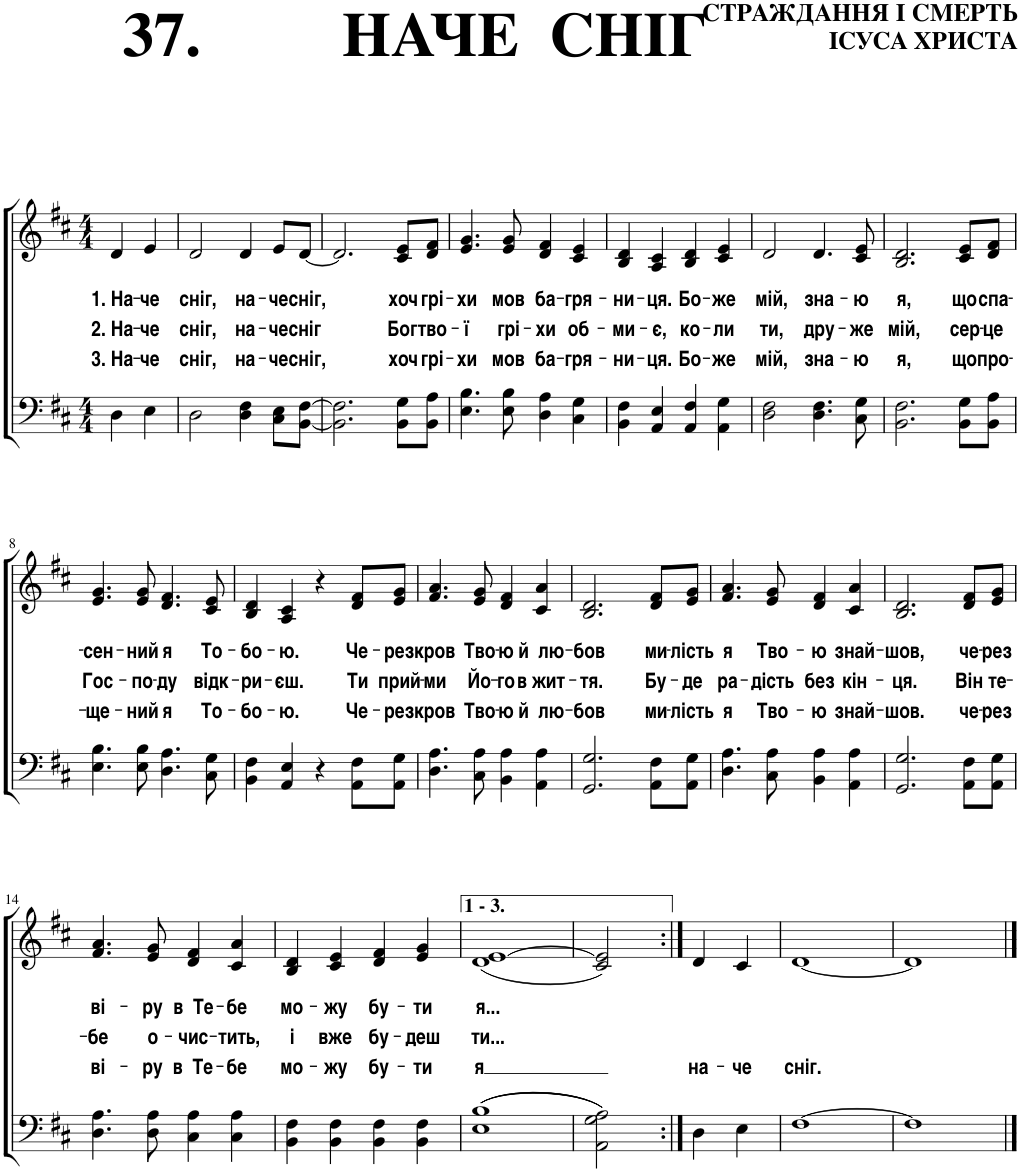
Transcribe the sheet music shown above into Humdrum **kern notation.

**kern	**kern	**text	**text	**text	**text
*part2	*part1	*part1	*part1	*part1	*part1
*staff2	*staff1	*staff1	*staff1	*staff1	*staff1
*I"Бас	*I"Сопрано	*	*	*	*
*clefF4	*clefG2	*	*	*	*
*k[f#c#]	*k[f#c#]	*	*	*	*
*M4/4	*M4/4	*	*	*	*
=1	=1	=1	=1	=1	=1
!	!	!	!LO:LY:b	!LO:LY:b	!LO:LY:b
4D\	4d/	.	1. На-	2. На-	3. На-
!	!	!	!LO:LY:b	!LO:LY:b	!LO:LY:b
4E\	4e/	.	-че	-че	-че
=2	=2	=2	=2	=2	=2
!	!	!	!LO:LY:b	!LO:LY:b	!LO:LY:b
2D\	2d/	.	сніг,	сніг,	сніг,
!	!	!	!LO:LY:b	!LO:LY:b	!LO:LY:b
4D\ 4F#\	4d/	.	на-	на-	на-
!	!	!	!LO:LY:b	!LO:LY:b	!LO:LY:b
8C#\ 8E\L	8e/L	.	-че	-че	-че
!	!	!	!LO:LY:b	!LO:LY:b	!LO:LY:b
[8BB\ [8F#\J	[8d/J	.	сніг,	сніг	сніг,
=3	=3	=3	=3	=3	=3
2.BB\] 2.F#\]	2.d/]	.	.	.	.
!	!	!	!LO:LY:b	!LO:LY:b	!LO:LY:b
8BB\ 8G\L	8c#/ 8e/L	.	хоч	Бог	хоч
!	!	!	!LO:LY:b	!LO:LY:b	!LO:LY:b
8BB\ 8A\J	8d/ 8f#/J	.	грі-	тво-	грі-
=4	=4	=4	=4	=4	=4
!	!	!	!LO:LY:b	!LO:LY:b	!LO:LY:b
4.E\ 4.B\	4.e/ 4.g/	.	-хи	-ї	-хи
!	!	!	!LO:LY:b	!LO:LY:b	!LO:LY:b
8E\ 8B\	8e/ 8g/	.	мов	грі-	мов
!	!	!	!LO:LY:b	!LO:LY:b	!LO:LY:b
4D\ 4A\	4d/ 4f#/	.	ба-	-хи	ба-
!	!	!	!LO:LY:b	!LO:LY:b	!LO:LY:b
4C#\ 4G\	4c#/ 4e/	.	-гря-	об-	-гря-
=5	=5	=5	=5	=5	=5
!	!	!	!LO:LY:b	!LO:LY:b	!LO:LY:b
4BB\ 4F#\	4B/ 4d/	.	-ни-	-ми-	-ни-
!	!	!	!LO:LY:b	!LO:LY:b	!LO:LY:b
4AA/ 4E/	4A/ 4c#/	.	-ця.	-є,	-ця.
!	!	!	!LO:LY:b	!LO:LY:b	!LO:LY:b
4AA/ 4F#/	4B/ 4d/	.	Бо-	ко-	Бо-
!	!	!	!LO:LY:b	!LO:LY:b	!LO:LY:b
4AA\ 4G\	4c#/ 4e/	.	-же	-ли	-же
=6	=6	=6	=6	=6	=6
!	!	!	!LO:LY:b	!LO:LY:b	!LO:LY:b
2D\ 2F#\	2d/	.	мій,	ти,	мій,
!	!	!	!LO:LY:b	!LO:LY:b	!LO:LY:b
4.D\ 4.F#\	4.d/	.	зна-	дру-	зна-
!	!	!	!LO:LY:b	!LO:LY:b	!LO:LY:b
8C#\ 8G\	8c#/ 8e/	.	-ю	-же	-ю
=7	=7	=7	=7	=7	=7
!	!	!	!LO:LY:b	!LO:LY:b	!LO:LY:b
2.BB\ 2.F#\	2.B/ 2.d/	.	я,	мій,	я,
!	!	!	!LO:LY:b	!LO:LY:b	!LO:LY:b
8BB\ 8G\L	8c#/ 8e/L	.	що	сер-	що
!	!	!	!LO:LY:b	!LO:LY:b	!LO:LY:b
8BB\ 8A\J	8d/ 8f#/J	.	спа-	-це	про-
!!LO:LB:g=z
=8	=8	=8	=8	=8	=8
!	!	!	!LO:LY:b	!LO:LY:b	!LO:LY:b
4.E\ 4.B\	4.e/ 4.g/	.	-сен-	Гос-	-ще-
!	!	!	!LO:LY:b	!LO:LY:b	!LO:LY:b
8E\ 8B\	8e/ 8g/	.	-ний	-по-	-ний
!	!	!	!LO:LY:b	!LO:LY:b	!LO:LY:b
4.D\ 4.A\	4.d/ 4.f#/	.	я	-ду	я
!	!	!	!LO:LY:b	!LO:LY:b	!LO:LY:b
8C#\ 8G\	8c#/ 8e/	.	То-	відк-	То-
=9	=9	=9	=9	=9	=9
!	!	!	!LO:LY:b	!LO:LY:b	!LO:LY:b
4BB\ 4F#\	4B/ 4d/	.	-бо-	-ри-	-бо-
!	!	!	!LO:LY:b	!LO:LY:b	!LO:LY:b
4AA/ 4E/	4A/ 4c#/	.	-ю.	-єш.	-ю.
4r	4r	.	.	.	.
!	!	!	!LO:LY:b	!LO:LY:b	!LO:LY:b
8AA\ 8F#\L	8d/ 8f#/L	.	Че-	Ти	Че-
!	!	!	!LO:LY:b	!LO:LY:b	!LO:LY:b
8AA\ 8G\J	8e/ 8g/J	.	-рез	прий-	-рез
=10	=10	=10	=10	=10	=10
!	!	!	!LO:LY:b	!LO:LY:b	!LO:LY:b
4.D\ 4.A\	4.f#/ 4.a/	.	кров	-ми	кров
!	!	!	!LO:LY:b	!LO:LY:b	!LO:LY:b
8C#\ 8A\	8e/ 8g/	.	Тво-	Йо-	Тво-
!	!	!	!LO:LY:b	!LO:LY:b	!LO:LY:b
4BB\ 4A\	4d/ 4f#/	.	-ю	-го	-ю
!	!	!	!LO:LY:b	!LO:LY:b	!LO:LY:b
4AA\ 4A\	4c#/ 4a/	.	й лю-	в жит-	й лю-
=11	=11	=11	=11	=11	=11
!	!	!	!LO:LY:b	!LO:LY:b	!LO:LY:b
2.GG/ 2.G/	2.B/ 2.d/	.	-бов	-тя.	-бов
!	!	!	!LO:LY:b	!LO:LY:b	!LO:LY:b
8AA\ 8F#\L	8d/ 8f#/L	.	ми-	Бу-	ми-
!	!	!	!LO:LY:b	!LO:LY:b	!LO:LY:b
8AA\ 8G\J	8e/ 8g/J	.	-лість	-де	-лість
=12	=12	=12	=12	=12	=12
!	!	!	!LO:LY:b	!LO:LY:b	!LO:LY:b
4.D\ 4.A\	4.f#/ 4.a/	.	я	ра-	я
!	!	!	!LO:LY:b	!LO:LY:b	!LO:LY:b
8C#\ 8A\	8e/ 8g/	.	Тво-	-дість	Тво-
!	!	!	!LO:LY:b	!LO:LY:b	!LO:LY:b
4BB\ 4A\	4d/ 4f#/	.	-ю	без	-ю
!	!	!	!LO:LY:b	!LO:LY:b	!LO:LY:b
4AA\ 4A\	4c#/ 4a/	.	знай-	кін-	знай-
=13	=13	=13	=13	=13	=13
!	!	!	!LO:LY:b	!LO:LY:b	!LO:LY:b
2.GG/ 2.G/	2.B/ 2.d/	.	-шов,	-ця.	-шов.
!	!	!	!LO:LY:b	!LO:LY:b	!LO:LY:b
8AA\ 8F#\L	8d/ 8f#/L	.	че-	Він	че-
!	!	!	!LO:LY:b	!LO:LY:b	!LO:LY:b
8AA\ 8G\J	8e/ 8g/J	.	-рез	те-	-рез
!!LO:LB:g=z
=14	=14	=14	=14	=14	=14
!	!	!	!LO:LY:b	!LO:LY:b	!LO:LY:b
4.D\ 4.A\	4.f#/ 4.a/	.	ві-	-бе	ві-
!	!	!	!LO:LY:b	!LO:LY:b	!LO:LY:b
8D\ 8A\	8e/ 8g/	.	-ру	о-	-ру
!	!	!	!LO:LY:b	!LO:LY:b	!LO:LY:b
4C#\ 4A\	4d/ 4f#/	.	в Те-	-чис-	в Те-
!	!	!	!LO:LY:b	!LO:LY:b	!LO:LY:b
4C#\ 4A\	4c#/ 4a/	.	-бе	-тить,	-бе
=15	=15	=15	=15	=15	=15
!	!	!	!LO:LY:b	!LO:LY:b	!LO:LY:b
4BB\ 4F#\	4B/ 4d/	.	мо-	і	мо-
!	!	!	!LO:LY:b	!LO:LY:b	!LO:LY:b
4BB\ 4F#\	4c#/ 4e/	.	-жу	вже	-жу
!	!	!	!LO:LY:b	!LO:LY:b	!LO:LY:b
4BB\ 4F#\	4d/ 4f#/	.	бу-	бу-	бу-
!	!	!	!LO:LY:b	!LO:LY:b	!LO:LY:b
4BB\ 4F#\	4e/ 4g/	.	-ти	-деш	-ти
=16	=16	=16	=16	=16	=16
!	!	!	!LO:LY:b	!LO:LY:b	!LO:LY:b
((1E 1B	(1d [1e	.	я...	ти...	я
=17	=17	=17	=17	=17	=17
2AA\ 2G\ 2A\))	2c#/ 2e/])	.	.	.	.
=18:|!	=18:|!	=18:|!	=18:|!	=18:|!	=18:|!
!	!	!	!	!	!LO:LY:b
4D\	4d/	.	.	.	на-
!	!	!	!	!	!LO:LY:b
4E\	4c#/	.	.	.	-че
=19	=19	=19	=19	=19	=19
!	!	!	!	!	!LO:LY:b
[1F#	[1d	.	.	.	сніг.
=20	=20	=20	=20	=20	=20
1F#]	1d]	.	.	.	.
==	==	==	==	==	==
*-	*-	*-	*-	*-	*-
